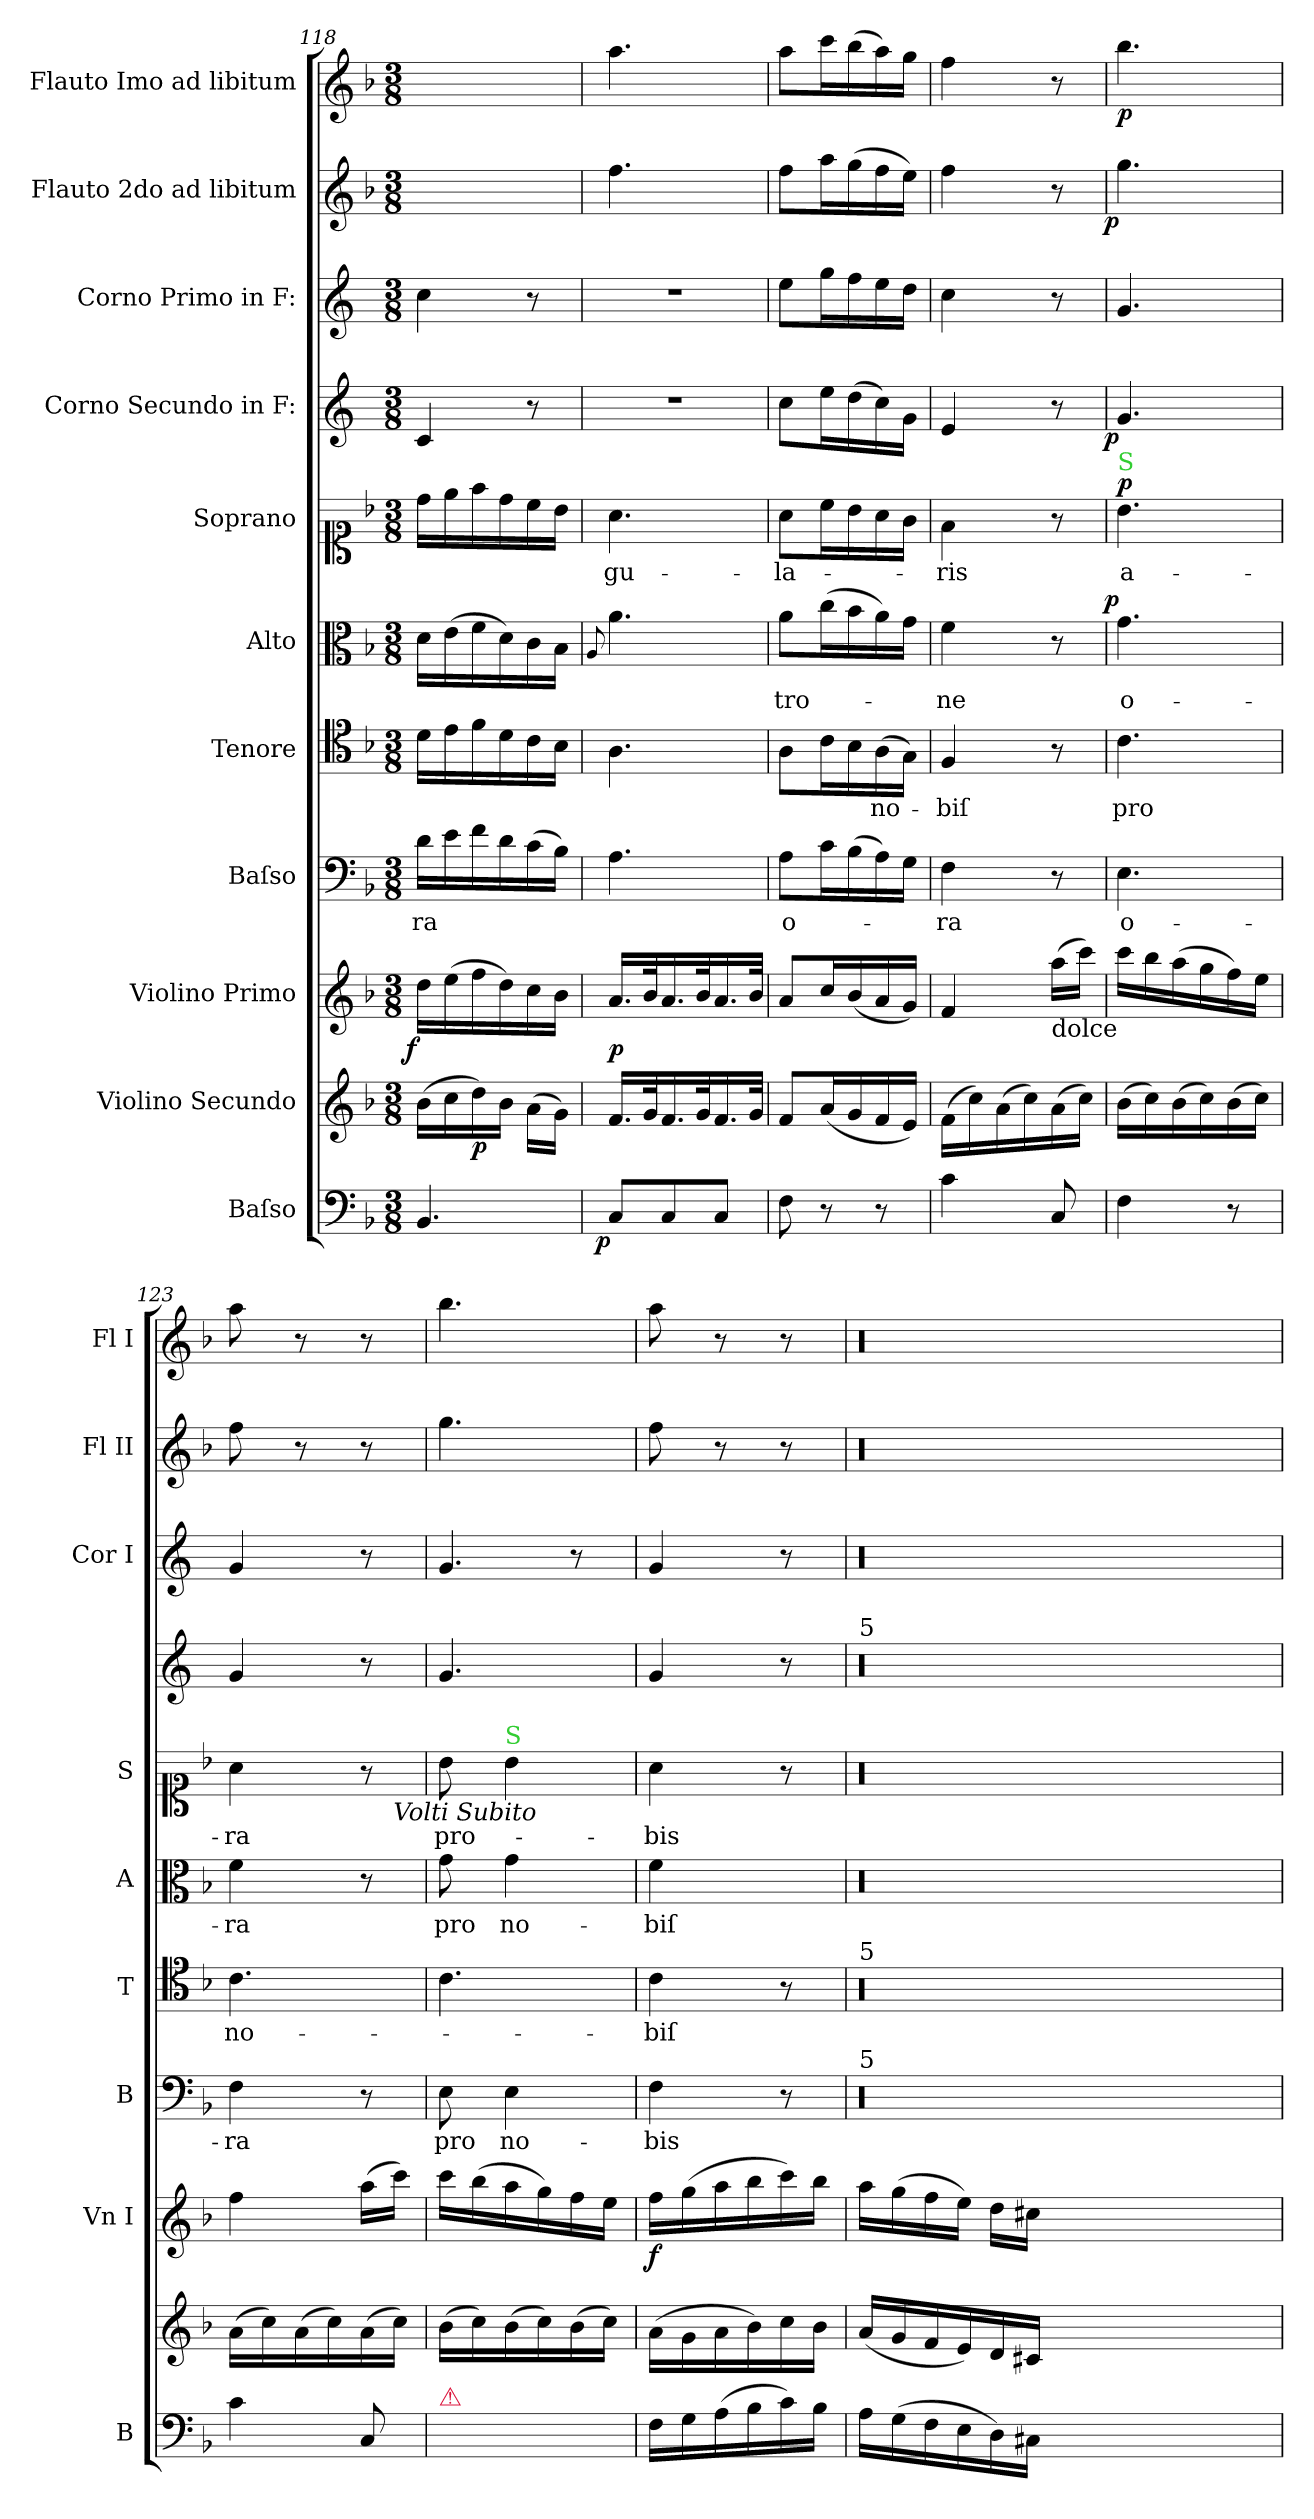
**kern	**dynam	**kern	**dynam	**kern	**dynam	**kern	**text	**kern	**text	**kern	**text	**dynam	**kern	**text	**dynam	**kern	**dynam	**kern	**kern	**dynam	**kern	**dynam
*part11	*part11	*part10	*part10	*part9	*part9	*part8	*part8	*part7	*part7	*part6	*part6	*part6	*part5	*part5	*part5	*part4	*part4	*part3	*part2	*part2	*part1	*part1
*staff11	*staff11	*staff10	*staff10	*staff9	*staff9	*staff8	*staff8	*staff7	*staff7	*staff6	*staff6	*staff6	*staff5	*staff5	*staff5	*staff4	*staff4	*staff3	*staff2	*staff2	*staff1	*staff1
*I"Baſso	*	*I"Violino Secundo	*	*I"Violino Primo	*	*I"Baſso	*	*I"Tenore	*	*I"Alto	*	*	*I"Soprano	*	*	*I"Corno Secundo in F:	*	*I"Corno Primo in F:	*I"Flauto 2do ad libitum	*	*I"Flauto Imo ad libitum	*
*I'B	*	*	*	*I'Vn I	*	*I'B	*	*I'T	*	*I'A	*	*	*I'S	*	*	*	*	*I'Cor I	*I'Fl II	*	*I'Fl I	*
*clefF4	*	*clefG2	*	*clefG2	*	*clefF4	*	*clefC4	*	*clefC3	*	*	*clefC1	*	*	*clefG2	*	*clefG2	*clefG2	*	*clefG2	*
*	*	*	*	*	*	*	*	*	*	*	*	*	*	*	*	*ITrd4c7	*	*ITrd4c7	*	*	*	*
*k[b-]	*	*k[b-]	*	*k[b-]	*	*k[b-]	*	*k[b-]	*	*k[b-]	*	*	*k[b-]	*	*	*k[b-]	*	*k[b-]	*k[b-]	*	*k[b-]	*
*F:	*	*F:	*	*F:	*	*F:	*	*F:	*	*F:	*	*	*F:	*	*	*	*	*	*F:	*	*F:	*
*M3/8	*	*M3/8	*	*M3/8	*	*M3/8	*	*M3/8	*	*M3/8	*	*	*M3/8	*	*	*M3/8	*	*M3/8	*M3/8	*	*M3/8	*
=118	=118	=118	=118	=118	=118	=118	=118	=118	=118	=118	=118	=118	=118	=118	=118	=118	=118	=118	=118	=118	=118	=118
!	!	!	!	!	!LO:DY:b:rj	!	!	!	!	!	!	!	!	!	!	!	!	!	!	!	!	!
4.BB-/	for	(16b-\LL	fo	16dd\LL	f	16d\LL	-ra	16d\LL	.	16d\LL	.	.	16dd\LL	.	.	4F/	.	4f\	4.ryy	.	4.ryy	.
.	.	16cc\	.	(16ee\	.	16e\	.	16e\	.	(16e\	.	.	16ee\	.	.	.	.	.	.	.	.	.
.	.	16dd\)	p	16ff\	.	16f\	.	16f\	.	16f\	.	.	16ff\	.	.	.	.	.	.	.	.	.
.	.	16b-\JJ	.	16dd\)	.	16d\	.	16d\	.	16d\)	.	.	16dd\	.	.	.	.	.	.	.	.	.
.	.	(16a\LL	.	16cc\	.	(16c\	.	16c\	.	16c\	.	.	16cc\	.	.	8r	.	8r	.	.	.	.
.	.	16g\JJ)	.	16b-\JJ	.	16B-\JJ)	.	16B-\JJ	.	16B-\JJ	.	.	16b-\JJ	.	.	.	.	.	.	.	.	.
=119	=119	=119	=119	=119	=119	=119	=119	=119	=119	=119	=119	=119	=119	=119	=119	=119	=119	=119	=119	=119	=119	=119
.	.	.	.	.	.	.	.	.	.	8qqA/	.	.	.	.	.	.	.	.	.	.	.	.
!	!LO:DY:rj	!	!	!	!LO:DY:b	!	!	!	!	!	!	!	!	!	!	!LO:N:vis=1	!	!LO:N:vis=1	!	!	!	!
8C/L	p	16.f/LL	.	16.a/LL	p	4.A\	.	4.A\	.	4.a\	.	.	4.a\	-gu-	.	4.r	.	4.r	4.ff\	.	4.aa\	.
.	.	32g/K	.	32b-/K	.	.	.	.	.	.	.	.	.	.	.	.	.	.	.	.	.	.
8C/	.	16.f/	.	16.a/	.	.	.	.	.	.	.	.	.	.	.	.	.	.	.	.	.	.
.	.	32g/K	.	32b-/K	.	.	.	.	.	.	.	.	.	.	.	.	.	.	.	.	.	.
8C/J	.	16.f/	.	16.a/	.	.	.	.	.	.	.	.	.	.	.	.	.	.	.	.	.	.
.	.	32g/JJk	.	32b-/JJk	.	.	.	.	.	.	.	.	.	.	.	.	.	.	.	.	.	.
=120	=120	=120	=120	=120	=120	=120	=120	=120	=120	=120	=120	=120	=120	=120	=120	=120	=120	=120	=120	=120	=120	=120
!	!	!	!	!	!	!	!LO:LY:i	!	!	!	!	!	!	!	!	!	!	!	!	!	!	!
8F\	.	8f/L	.	8a/L	.	8A\L	o-	8A\L	.	8a\L	-tro-	.	8a\L	-la-	.	8f\L	.	8a\L	8ff\L	.	8aa\L	.
8r	.	(16a/L	.	16cc/L	.	16c\L	.	16c\L	.	(16cc\L	.	.	16cc\L	.	.	16a\L	.	16cc\L	16aa\L	.	16ccc\L	.
.	.	16g/	.	(16b-/	.	(16B-\	.	16B-\	.	16b-\	.	.	16b-\	.	.	(16g\	.	16b-\	(16gg\	.	(16bb-\	.
8r	.	16f/	.	16a/	.	16A\)	.	(16A\	no-	16a\)	.	.	16a\	.	.	16f\)	.	16a\	16ff\	.	16aa\)	.
.	.	16e/JJ)	.	16g/JJ)	.	16G\JJ	.	16G\JJ)	.	16g\JJ	.	.	16g\JJ	.	.	16c\JJ	.	16g\JJ	16ee\JJ)	.	16gg\JJ	.
=121	=121	=121	=121	=121	=121	=121	=121	=121	=121	=121	=121	=121	=121	=121	=121	=121	=121	=121	=121	=121	=121	=121
!	!	!	!	!	!	!	!LO:LY:i	!	!	!	!	!	!	!	!	!	!	!	!	!	!	!
4c\	.	(16f\LL	.	4f/	.	4F\	-ra	4F/	-biſ	4f\	-ne	.	4f\	-ris	.	4A/	.	4f\	4ff\	.	4ff\	.
.	.	16cc\)	.	.	.	.	.	.	.	.	.	.	.	.	.	.	.	.	.	.	.	.
.	.	(16a\	.	.	.	.	.	.	.	.	.	.	.	.	.	.	.	.	.	.	.	.
.	.	16cc\)	.	.	.	.	.	.	.	.	.	.	.	.	.	.	.	.	.	.	.	.
!	!	!	!	!LO:TX:b:t=dolce	!	!	!	!	!	!	!	!	!	!	!	!	!	!	!	!	!	!
8C/	.	(16a\	.	(16aa\LL	.	8r	.	8r	.	8r	.	.	8r	.	.	8r	.	8r	8r	.	8r	.
.	.	16cc\JJ)	.	16ccc\JJ)	.	.	.	.	.	.	.	.	.	.	.	.	.	.	.	.	.	.
=122	=122	=122	=122	=122	=122	=122	=122	=122	=122	=122	=122	=122	=122	=122	=122	=122	=122	=122	=122	=122	=122	=122
!	!	!	!	!	!	!	!	!	!	!	!	!	!LO:TX:a:color=limegreen:t=S	!	!	!	!	!	!	!	!	!
!	!	!	!	!	!	!	!LO:LY:i	!	!	!	!	!LO:DY:a:rj	!	!	!LO:DY:a	!	!LO:DY:rj	!	!	!LO:DY:rj	!	!
4F\	.	(16b-\LL	.	16ccc\LL	.	4.E\	o-	4.c\	pro	4.g\	o-	p	4.b-\	a-	p	4.c/	p	4.c/	4.gg\	p	4.bb-\	p
.	.	16cc\)	.	16bb-\	.	.	.	.	.	.	.	.	.	.	.	.	.	.	.	.	.	.
.	.	(16b-\	.	(16aa\	.	.	.	.	.	.	.	.	.	.	.	.	.	.	.	.	.	.
.	.	16cc\)	.	16gg\	.	.	.	.	.	.	.	.	.	.	.	.	.	.	.	.	.	.
8r	.	(16b-\	.	16ff\)	.	.	.	.	.	.	.	.	.	.	.	.	.	.	.	.	.	.
.	.	16cc\JJ)	.	16ee\JJ	.	.	.	.	.	.	.	.	.	.	.	.	.	.	.	.	.	.
=123	=123	=123	=123	=123	=123	=123	=123	=123	=123	=123	=123	=123	=123	=123	=123	=123	=123	=123	=123	=123	=123	=123
*	*	*	*	*	*	*	*	*	*	*	*	*	*^	*	*	*	*	*	*	*	*	*
4c\	.	(16a\LL	.	4ff\	.	4F\	-ra	4.c\	no-	4f\	-ra	.	4a\	4ryy	-ra	.	4c/	.	4c/	8ff\	.	8aa\	.
.	.	16cc\)	.	.	.	.	.	.	.	.	.	.	.	.	.	.	.	.	.	.	.	.	.
.	.	(16a\	.	.	.	.	.	.	.	.	.	.	.	.	.	.	.	.	.	8r	.	8r	.
.	.	16cc\)	.	.	.	.	.	.	.	.	.	.	.	.	.	.	.	.	.	.	.	.	.
8C/	.	(16a\	.	(16aa\LL	.	8r	.	.	.	8r	.	.	8r	16ryy	.	.	8r	.	8r	8r	.	8r	.
!	!	!	!	!	!	!	!	!	!	!	!	!	!	!LO:TX:b:i:t=Volti Subito	!	!	!	!	!	!	!	!	!
.	.	16cc\JJ)	.	16ccc\JJ)	.	.	.	.	.	.	.	.	.	16ryy	.	.	.	.	.	.	.	.	.
=124	=124	=124	=124	=124	=124	=124	=124	=124	=124	=124	=124	=124	=124	=124	=124	=124	=124	=124	=124	=124	=124	=124	=124
!LO:TX:a:color=crimson:t=⚠	!	!	!	!	!	!	!	!	!	!	!	!	!	!	!	!	!	!	!	!	!	!	!
!	!	!	!	!	!	!	!	!	!	!	!	!	!	!	!	!	!	!	!LO:N:vis=4.	!	!	!	!
*	*	*	*	*	*	*	*	*	*	*	*	*	*v	*v	*	*	*	*	*	*	*	*	*
4.ryy	.	(16b-\LL	.	16ccc\LL	.	8E\	pro	4.c\	.	8g\	pro	.	8b-\	pro-	.	4.c/	.	4c/	4.gg\	.	4.bb-\	.
.	.	16cc\)	.	(16bb-\	.	.	.	.	.	.	.	.	.	.	.	.	.	.	.	.	.	.
!	!	!	!	!	!	!	!	!	!	!	!	!	!LO:TX:a:color=limegreen:t=S	!	!	!	!	!	!	!	!	!
.	.	(16b-\	.	16aa\	.	4E\	no-	.	.	4g\	no-	.	4b-\	.	.	.	.	.	.	.	.	.
.	.	16cc\)	.	16gg\)	.	.	.	.	.	.	.	.	.	.	.	.	.	.	.	.	.	.
.	.	(16b-\	.	16ff\	.	.	.	.	.	.	.	.	.	.	.	.	.	8r	.	.	.	.
.	.	16cc\JJ)	.	16ee\JJ	.	.	.	.	.	.	.	.	.	.	.	.	.	.	.	.	.	.
=125	=125	=125	=125	=125	=125	=125	=125	=125	=125	=125	=125	=125	=125	=125	=125	=125	=125	=125	=125	=125	=125	=125
!	!	!	!LO:DY:rj	!	!LO:DY:b	!	!	!	!	!	!	!	!	!	!	!	!	!	!	!	!	!
16F\LL	for	(16a\LL	fo	16ff\LL	f	4F\	-bis	4c\	-biſ	4f\	-biſ	.	4a\	-bis	.	4c/	.	4c/	8ff\	.	8aa\	.
16G\	.	16g\	.	(16gg\	.	.	.	.	.	.	.	.	.	.	.	.	.	.	.	.	.	.
(16A\	.	16a\	.	16aa\	.	.	.	.	.	.	.	.	.	.	.	.	.	.	8r	.	8r	.
16B-\	.	16b-\)	.	16bb-\	.	.	.	.	.	.	.	.	.	.	.	.	.	.	.	.	.	.
16c\)	.	16cc\	.	16ccc\)	.	8r	.	8r	.	8ryy	.	.	8r	.	.	8r	.	8r	8r	.	8r	.
16B-\JJ	.	16b-\JJ	.	16bb-\JJ	.	.	.	.	.	.	.	.	.	.	.	.	.	.	.	.	.	.
=126	=126	=126	=126	=126	=126	=126	=126	=126	=126	=126	=126	=126	=126	=126	=126	=126	=126	=126	=126	=126	=126	=126
!	!	!	!	!	!	!	!	!	!	!	!	!	!	!	!	!LO:TX:a:t=5	!	!	!	!	!	!
!	!	!	!	!	!	!	!	!LO:TX:a:t=5	!	!	!	!	!	!	!	!	!	!	!	!	!	!
!	!	!	!	!	!	!LO:TX:a:t=5	!	!	!	!	!	!	!	!	!	!	!	!	!	!	!	!
!	!	!	!	!	!	!LO:N:vis=00	!	!LO:N:vis=00	!	!LO:N:vis=00	!	!	!LO:N:vis=00	!	!	!LO:N:vis=00	!	!LO:N:vis=00	!LO:N:vis=00	!	!LO:N:vis=00	!
16A\LL	.	(16a/LL	.	16aa\LL	.	1.r	.	1.r	.	1.r	.	.	1.r	.	.	1.r	.	1.r	1.r	.	1.r	.
(16G\	.	16g/	.	(16gg\	.	.	.	.	.	.	.	.	.	.	.	.	.	.	.	.	.	.
16F\	.	16f/	.	16ff\	.	.	.	.	.	.	.	.	.	.	.	.	.	.	.	.	.	.
16E\	.	16e/)	.	16ee\JJ)	.	.	.	.	.	.	.	.	.	.	.	.	.	.	.	.	.	.
16D\)	.	16d/	.	16dd\LL	.	.	.	.	.	.	.	.	.	.	.	.	.	.	.	.	.	.
16C#X\JJ	.	16c#X/JJ	.	16cc#X\JJ	.	.	.	.	.	.	.	.	.	.	.	.	.	.	.	.	.	.
1ryy	.	1ryy	.	1ryy	.	.	.	.	.	.	.	.	.	.	.	.	.	.	.	.	.	.
8ryy	.	8ryy	.	8ryy	.	.	.	.	.	.	.	.	.	.	.	.	.	.	.	.	.	.
=	=	=	=	=	=	=	=	=	=	=	=	=	=	=	=	=	=	=	=	=	=	=
*-	*-	*-	*-	*-	*-	*-	*-	*-	*-	*-	*-	*-	*-	*-	*-	*-	*-	*-	*-	*-	*-	*-
